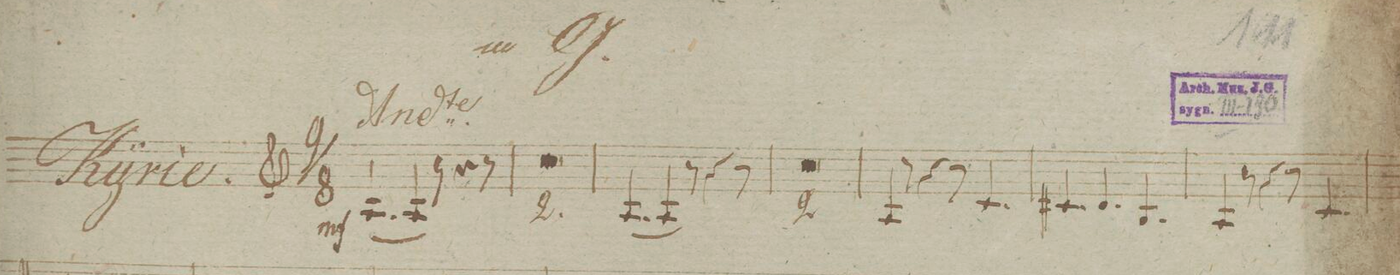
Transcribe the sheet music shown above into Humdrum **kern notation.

**kern	**dynam
*I"in G.	*
*clefG2	*
*k[f#]	*
*M9/8	*
[4.E/	mf
4E/]	.
8r	.
4r	.
8r	.
=2	=2
8%18r	.
=3	=3
=4	=4
[4.E/	.
4E/]	.
8r	.
4r	.
8r	.
=5	=5
8%18r	.
=6	=6
=7	=7
4E/	.
8r	.
4r	.
8r	.
4.G/	.
=8	=8
4.G#X/	.
4.A/	.
4.F#/	.
=9	=9
4E/	.
8r	.
4r	.
8r	.
4.G/	.
=10	=10
*-	*-
